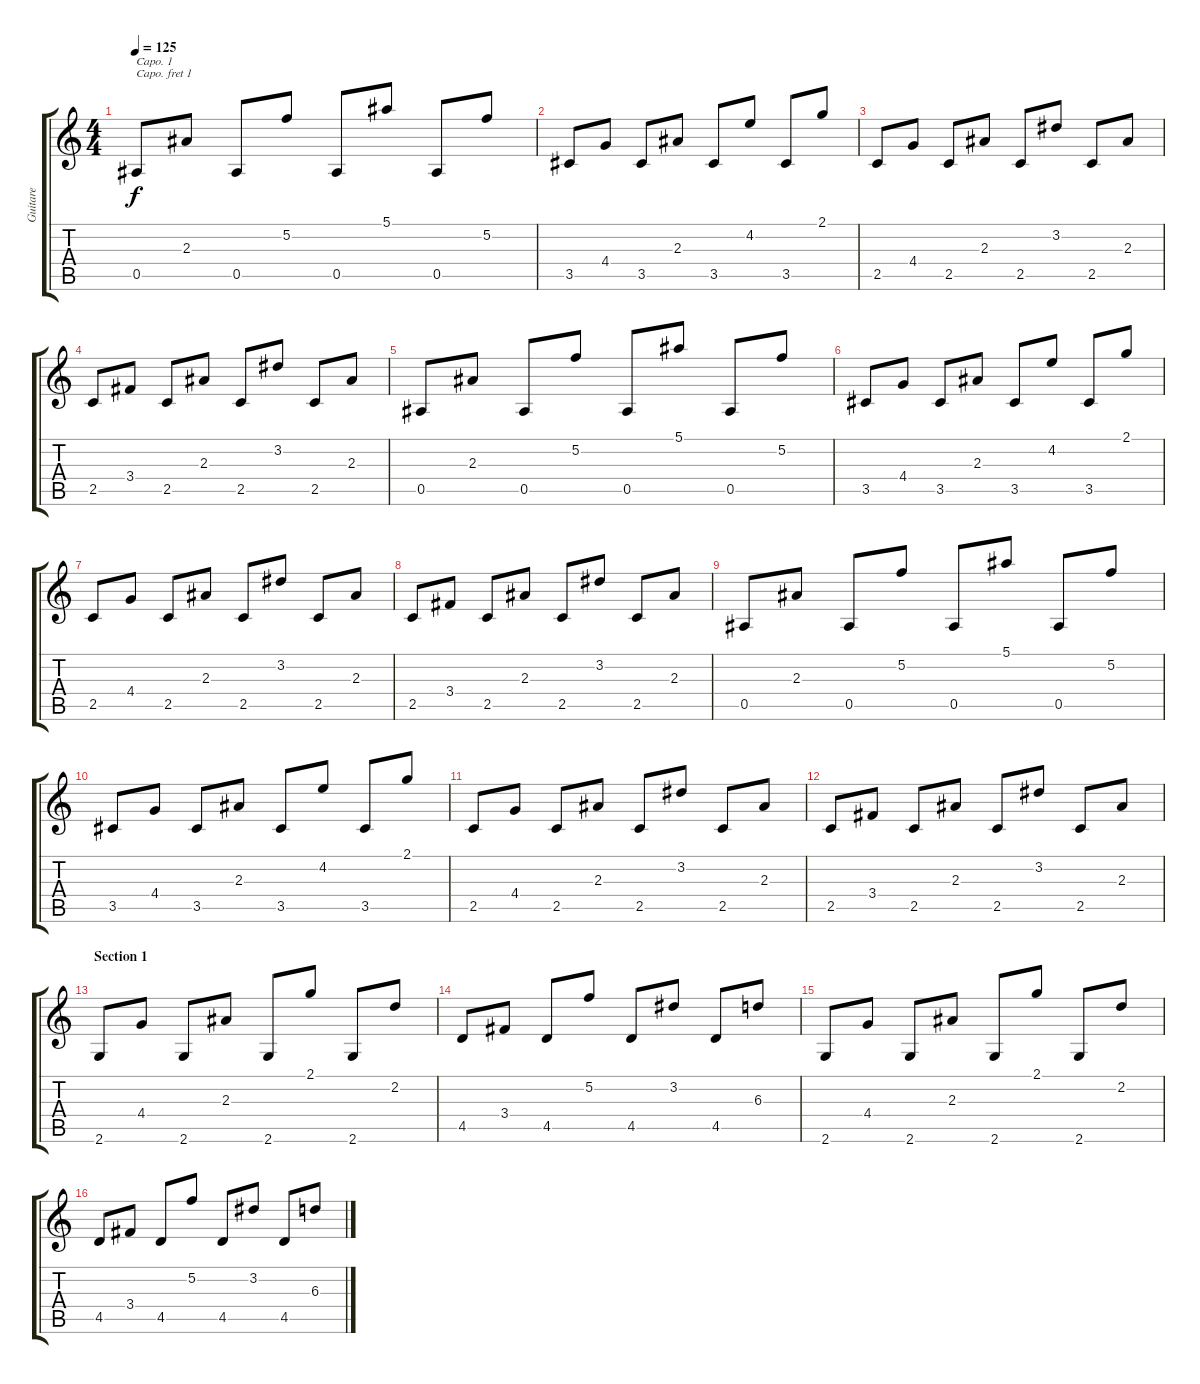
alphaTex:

\track ("Guitare" "Guitare") {instrument acousticguitarnylon}
\staff {score tabs}
\capo 1
\tuning (E4 B3 G3 D3 A2 E2) {hide}
\ts (4 4)
\tempo 125
\clef g2
\ks c
0.5.8{txt "Capo. 1" dy f instrument acousticguitarnylon} 2.3.8 0.5.8 5.2.8 0.5.8 5.1.8 0.5.8 5.2.8 |
3.5.8 4.4.8 3.5.8 2.3.8 3.5.8 4.2.8 3.5.8 2.1.8 |
2.5.8 4.4.8 2.5.8 2.3.8 2.5.8 3.2.8 2.5.8 2.3.8 |
2.5.8 3.4.8 2.5.8 2.3.8 2.5.8 3.2.8 2.5.8 2.3.8 |
0.5.8 2.3.8 0.5.8 5.2.8 0.5.8 5.1.8 0.5.8 5.2.8 |
3.5.8 4.4.8 3.5.8 2.3.8 3.5.8 4.2.8 3.5.8 2.1.8 |
2.5.8 4.4.8 2.5.8 2.3.8 2.5.8 3.2.8 2.5.8 2.3.8 |
2.5.8 3.4.8 2.5.8 2.3.8 2.5.8 3.2.8 2.5.8 2.3.8 |
0.5.8 2.3.8 0.5.8 5.2.8 0.5.8 5.1.8 0.5.8 5.2.8 |
3.5.8 4.4.8 3.5.8 2.3.8 3.5.8 4.2.8 3.5.8 2.1.8 |
2.5.8 4.4.8 2.5.8 2.3.8 2.5.8 3.2.8 2.5.8 2.3.8 |
2.5.8 3.4.8 2.5.8 2.3.8 2.5.8 3.2.8 2.5.8 2.3.8 |
\section ("" "Section 1")
2.6.8 4.4.8 2.6.8 2.3.8 2.6.8 2.1.8 2.6.8 2.2.8 |
4.5.8 3.4.8 4.5.8 5.2.8 4.5.8 3.2.8 4.5.8 6.3.8 |
2.6.8 4.4.8 2.6.8 2.3.8 2.6.8 2.1.8 2.6.8 2.2.8 |
4.5.8 3.4.8 4.5.8 5.2.8 4.5.8 3.2.8 4.5.8 6.3.8
